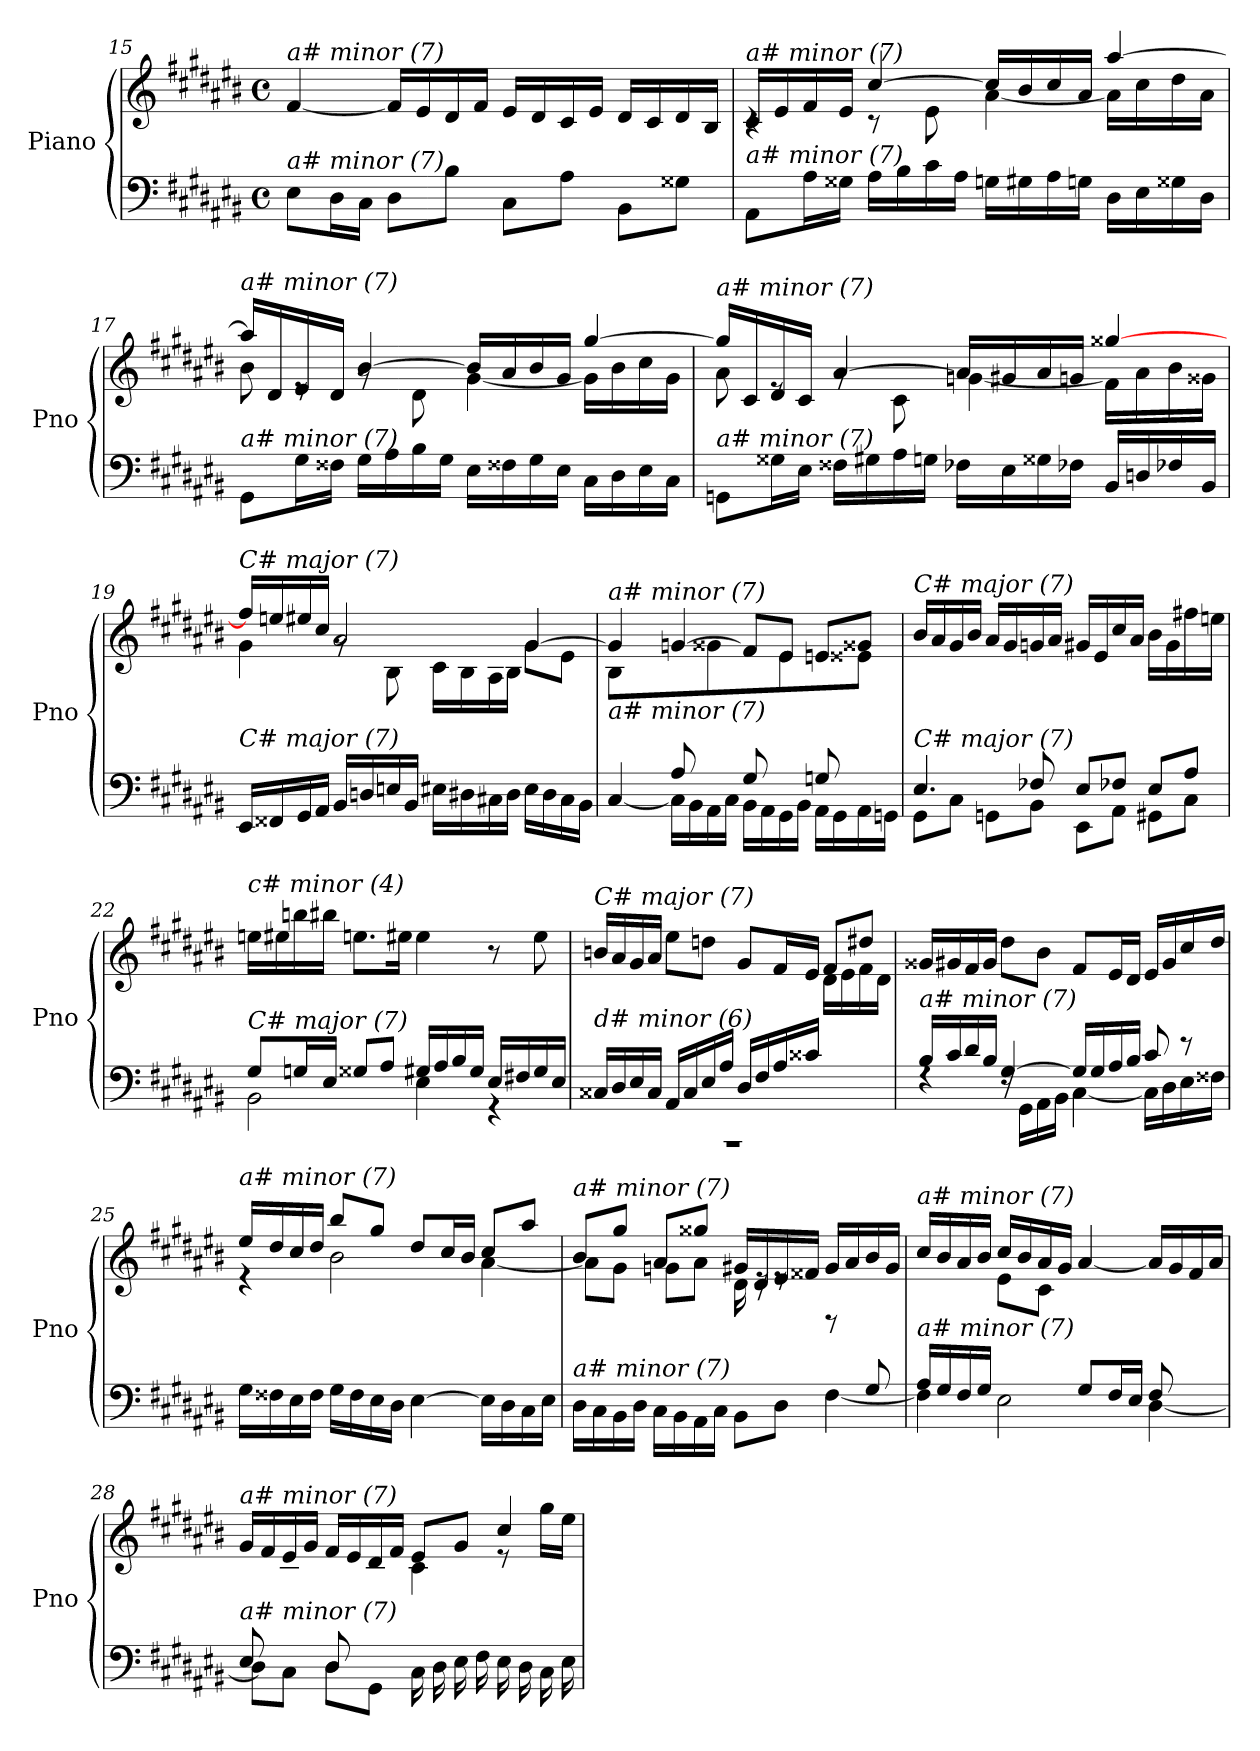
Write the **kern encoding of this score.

**kern	**kern
*part1	*part1
*staff2	*staff1
*I"Piano	*
*I'Pno	*
*clefF4	*clefG2
*k[f#c#g#d#a#e#b#]	*k[f#c#g#d#a#e#b#]
*M4/4	*M4/4
*met(c)	*met(c)
=15	=15
!	!LO:TX:i:t=a# minor (7)
!LO:TX:i:t=a# minor (7)	!
8E#\L	[4f#/
16D#\L	.
16C#\JJ	.
8D#\L	16f#/LL]
.	16e#/
8B#\J	16d#/
.	16f#/JJ
8C#\L	16e#/LL
.	16d#/
8A#\J	16c#/
.	16e#/JJ
8BB#\L	16d#/LL
.	16c#/
8G##X\J	16d#/
.	16B#/JJ
!!LO:PB:g=z
=16	=16
*	*^
!	!LO:TX:i:t=a# minor (7)	!
!LO:TX:i:t=a# minor (7)	!	!
8AA#\L	16c#/LL	4rc
.	16e#/	.
16A#\L	16f#/	.
16G##X\JJ	16e#/JJ	.
16A#\LL	[4cc#/	8r
16B#\	.	.
16c#\	.	8e#\
16A#\JJ	.	.
16Gni\LL	16cc#/LL]	[4a#\
16G#X\	16b#/	.
16A#\	16cc#/	.
16Gni\JJ	16a#/JJ	.
16D#\LL	[4aa#/	16a#\LL]
16E#\	.	16cc#\
16G##Xi\	.	16dd#\
16D#\JJ	.	16a#\JJ
=17	=17	=17
!	!LO:TX:i:t=a# minor (7)	!
!LO:TX:i:t=a# minor (7)	!	!
8GG#\L	16aa#/LL]	8b#\
.	16d#/	.
16G#\L	16e#/	8re
16F##Xj\JJ	16d#/JJ	.
16G#\LL	[4b#/	8rg
16A#\	.	.
16B#\	.	8d#\
16G#\JJ	.	.
16E#\LL	16b#/LL]	[4g#\
16F##Xj\	16a#/	.
16G#\	16b#/	.
16E#\JJ	16g#/JJ	.
16C#\LL	[4gg#/	16g#\LL]
16D#\	.	16b#\
16E#\	.	16cc#\
16C#\JJ	.	16g#\JJ
!!LO:LB:g=z	!!
=18	=18	=18
!	!LO:TX:i:t=a# minor (7)	!
!LO:TX:i:t=a# minor (7)	!	!
8GGni\L	16gg#/LL]	8a#\
.	16c#/	.
16G##Xi\L	16d#/	8re
16E#\JJ	16c#/JJ	.
16F##j\LL	[4a#/	8rg
16G#\	.	.
16A#\	.	8c#\
16Gni\JJ	.	.
16F-Xi\LL	16a#/LL]	[4gni\
16E#\	16g#/	.
16G##Xi\	16a#/	.
16F-Xi\JJ	16gni/JJ	.
16BB#/LL	[4gg##Xi/	16f##\LL]
16Dni/	.	16a#\
16F-Xi/	.	16b#\
16BB#/JJ	.	16g##i\JJ
=19	=19	=19
!	!LO:TX:i:t=C# major (7)	!
!LO:TX:i:t=C# major (7)	!	!
16EE#/LL	16ff##/LL]	4g#\
16FF##Xj/	16eeni/	.
16GG#/	16ee#/	.
16AA#/JJ	16cc#/JJ	.
16BB#/LL	2a#/	8rg
16Dni/	.	.
16Eni/	.	8B#\
16BB#/JJ	.	.
16E#\LL	.	16c#\LL
16D#X\	.	16B#\
16C#X\	.	16A#\
16D#\JJ	.	16B#\JJ
16E#\LL	[4g#/	8g#\L
16D#\	.	.
16C#\	.	8e#\J
16BB#\JJ	.	.
!!LO:LB:g=z	!!
=20	=20	=20
*^	*	*
!	!	!LO:TX:i:t=a# minor (7)	!
!LO:TX:i:t=a# minor (7)	!	!	!
8ryy	[4C#/	4g#/]	8B#\L
16A#/L	.	.	4ryy
16G#/JJ	.	.	.
8A#/L	16C#\LL]	[4gni/	.
.	16BB#\	.	.
8ryy	16AA#\	.	8g##Xi\J
.	16C#\JJ	.	.
8G#/L	16BB#\LL	8f##/L]	8ryy
.	16AA#\	.	.
8ryy	16GG#\	8e#/J	8e#\J
.	16BB#\JJ	.	.
8Gni/L	16AA#\LL	8eni/L	8ryy
.	16GG#\	.	.
8ryy	16AA#\	8g##Xi/J	8e##Xi\J
.	16GGni\JJ	.	.
*	*	*v	*v
=21	=21	=21
!	!	!LO:TX:i:t=C# major (7)
!LO:TX:i:t=C# major (7)	!	!
4.E#/	8GG#\L	16b#/LL
.	.	16a#/
.	8C#\J	16g#/
.	.	16b#/JJ
.	8GGni\L	16a#/LL
.	.	16g#/
8F-Xi/	8BB#\J	16gni/
.	.	16a#/JJ
8E#/L	8EE#\L	16g#/LL
.	.	16e#/
8F-Xi/J	8AA#\J	16cc#/
.	.	16a#/JJ
8E#/L	8GG#\L	16b#\LL
.	.	16g#\
8A#/J	8C#\J	16ff#X\
.	.	16eeni\JJ
=22	=22	=22
!	!	!LO:TX:i:t=c# minor (4)
!LO:TX:i:t=C# major (7)	!	!
8G#/L	2BB#\	16eeni\LL
.	.	16ee#\
16Gni/L	.	16bbni\
16E#/JJ	.	16bb#\JJ
8G##i/L	.	8.eeni\L
8A#/J	.	.
.	.	16ee#\Jk
16G#/LL	4E#\	4ee#\
16A#/	.	.
16B#/	.	.
16G#/JJ	.	.
16E#/LL	4r	8r
16F#X/	.	.
16G#/	.	8ee#\
16E#/JJ	.	.
!!LO:LB:g=z
=23	=23	=23
*	*	*^
!	!	!LO:TX:i:t=C# major (7)	!
!LO:TX:i:t=d# minor (6)	!	!	!
1rAAA	16C##X/LL	16bn/LL	2.ryy
.	16D#/	16a#/	.
.	16E#/	16g#/	.
.	16C##/JJ	16a#/JJ	.
.	16AA#/LL	8ee#\L	.
.	16C##/	.	.
.	16E#/	8ddni\J	.
.	16A#/JJ	.	.
.	16D#/LL	8g#/L	.
.	16F#/	.	.
.	16A#/	16f#/L	.
.	16c##X/JJ	16e#/JJ	.
.	4ryy	8f#/L	16d#\LL
.	.	.	16e#\
.	.	8dd#/J	16f#\
.	.	.	16d#\JJ
=24	=24	=24	=24
!	!	!LO:TX:i:t=a# minor (7)	!
!LO:TX:i:t=a# minor (7)	!	!	!
*	*	*v	*v
16B#/LL	4rF	16g##Xi/LL
16c#/	.	16g#/
16d#/	.	16f#/
16B#/JJ	.	16g#/JJ
[4G#/	16rF	8dd#\L
.	16GG#\LL	.
.	16AA#\	8b#\J
.	16BB#\JJ	.
16G#/LL]	[4C#\	8f#/L
16G#/	.	.
16A#/	.	16e#/L
16B#/JJ	.	16d#/JJ
8c#/	16C#\LL]	16e#/LL
.	16D#\	16g#/
8r	16E#\	16cc#/
.	16F##Xj\JJ	16dd#/JJ
=25	=25	=25
*	*	*^
!	!	!LO:TX:i:t=a# minor (7)	!
!LO:TX:i:t=a# minor (7)	!	!	!
*v	*v	*	*
16G#\LL	16ee#/LL	4r
16F##Xj\	16dd#/	.
16E#\	16cc#/	.
16F##j\JJ	16dd#/JJ	.
16G#\LL	8bb#/L	2b#\
16F##j\	.	.
16E#\	8gg#/J	.
16D#\JJ	.	.
[4E#\	8dd#/L	.
.	16cc#/L	.
.	16b#/JJ	.
16E#\LL]	8cc#/L	[4a#\
16D#\	.	.
16C#\	8aa#/J	.
16E#\JJ	.	.
!!LO:LB:g=z	!!
=26	=26	=26
*^	*	*
!	!	!LO:TX:i:t=a# minor (7)	!
!LO:TX:i:t=a# minor (7)	!	!	!
2..ryy	16D#\LL	8b#/L	8a#\L]
.	16C#\	.	.
.	16BB#\	8gg#/J	8g#\J
.	16D#\JJ	.	.
.	16C#\LL	8a#/L	8gni\L
.	16BB#\	.	.
.	16AA#\	8gg##Xi/J	8a#\J
.	16C#\JJ	.	.
.	8BB#\L	16g#/LL	16d#\
.	.	16d#/	16re
.	8D#\J	16e#/	8re
.	.	16f##Xj/JJ	.
.	[4F#\	16g#/LL	8rD
.	.	16a#/	.
8G#/	.	16b#/	8ryy
.	.	16g#/JJ	.
=27	=27	=27	=27
*	*	*	*^
!	!	!LO:TX:i:t=a# minor (7)	!	!
!LO:TX:i:t=a# minor (7)	!	!	!	!
4F#\]	16A#/LL	16cc#/LL	2..ryy	4ryy
.	16G#/	16b#/	.	.
.	16F#/	16a#/	.	.
.	16G#/JJ	16b#/JJ	.	.
2E#\	4ryy	16cc#/LL	.	8e#\L
.	.	16b#/	.	.
.	.	16a#/	.	8c#\J
.	.	16g#/JJ	.	.
.	8G#/L	[4a#/	.	2ryy
.	16F#/L	.	.	.
.	16E#/JJ	.	.	.
8F#/L	[4D#\	16a#/LL]	.	.
.	.	16g#/	.	.
8ryy	.	16f#/	8d#\J	.
.	.	16a#/JJ	.	.
=28	=28	=28	=28	=28
*	*^	*	*	*^
!	!	!	!LO:TX:i:t=a# minor (7)	!	!	!
!LO:TX:i:t=a# minor (7)	!	!	!	!	!	!
2ryy	8E#/L	8D#\L]	16g#/LL	2ryy	8ryy	2ryy
.	.	.	16f#/	.	.	.
.	8ryy	8C#\J	16e#/	.	8c#\J	.
.	.	.	16g#/JJ	.	.	.
.	8D#/L	8D#\L	16f#/LL	.	8ryy	.
.	.	.	16e#/	.	.	.
.	8ryy	8GG#\J	16d#/	.	8B#\J	.
.	.	.	16f#/JJ	.	.	.
2ryy	16C#\LL	2ryy	8e#/L	4c#\	2ryy	2ryy
.	16D#\	.	.	.	.	.
.	16E#\	.	8g#/J	.	.	.
.	16F#\JJ	.	.	.	.	.
.	16E#\LL	.	4cc#/	8r	.	.
.	16D#\	.	.	.	.	.
.	16C#\	.	.	16gg#\LL	.	.
.	16E#\JJ	.	.	16ee#\JJ	.	.
*v	*v	*v	*	*	*	*
*	*v	*v	*v	*v
=	=
*-	*-
